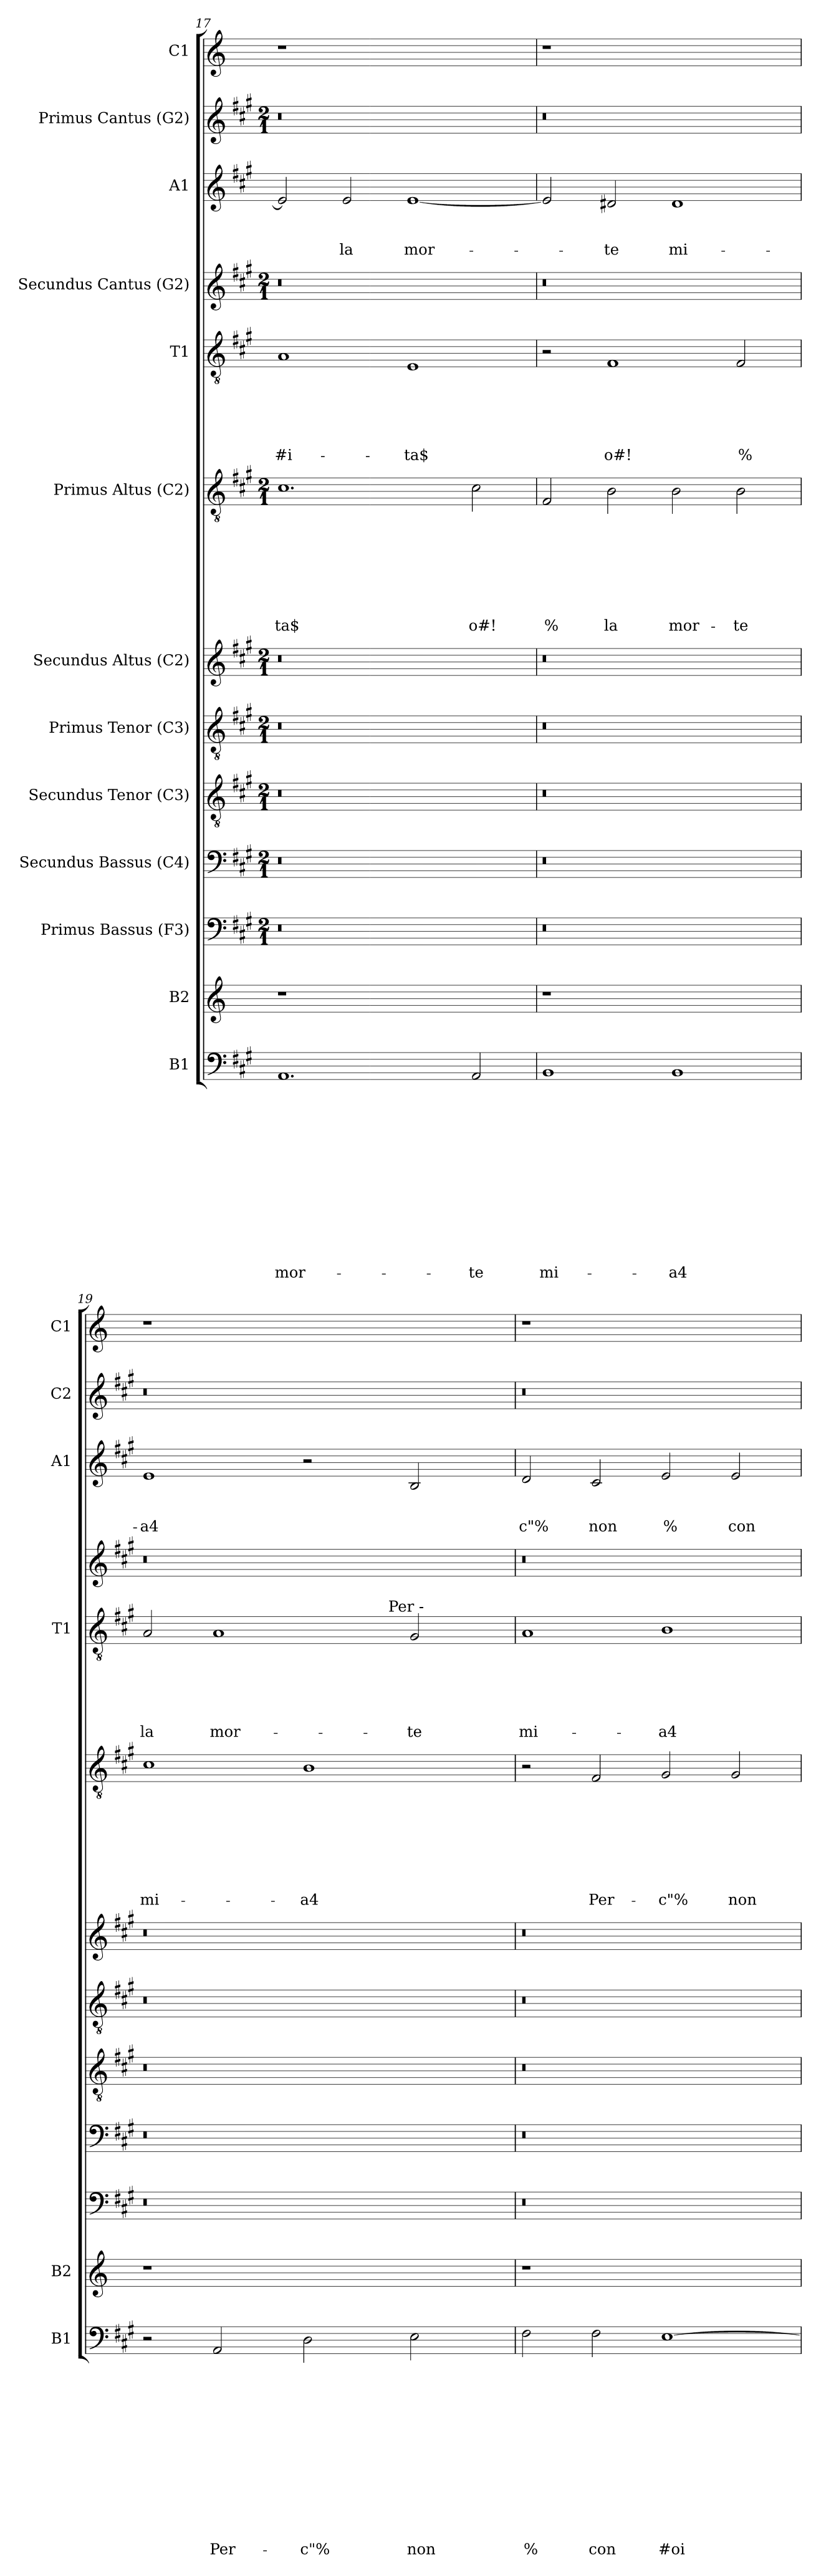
**kern	**text	**text	**text	**text	**text	**text	**text	**text	**text	**text	**text	**text	**text	**kern	**kern	**kern	**kern	**kern	**kern	**kern	**text	**text	**text	**text	**text	**text	**text	**text	**kern	**text	**text	**text	**text	**text	**text	**kern	**kern	**text	**text	**text	**kern	**kern
*part13	*part13	*part13	*part13	*part13	*part13	*part13	*part13	*part13	*part13	*part13	*part13	*part13	*part13	*part12	*part11	*part10	*part9	*part8	*part7	*part6	*part6	*part6	*part6	*part6	*part6	*part6	*part6	*part6	*part5	*part5	*part5	*part5	*part5	*part5	*part5	*part4	*part3	*part3	*part3	*part3	*part2	*part1
*staff13	*staff13	*staff13	*staff13	*staff13	*staff13	*staff13	*staff13	*staff13	*staff13	*staff13	*staff13	*staff13	*staff13	*staff12	*staff11	*staff10	*staff9	*staff8	*staff7	*staff6	*staff6	*staff6	*staff6	*staff6	*staff6	*staff6	*staff6	*staff6	*staff5	*staff5	*staff5	*staff5	*staff5	*staff5	*staff5	*staff4	*staff3	*staff3	*staff3	*staff3	*staff2	*staff1
*I"B1	*	*	*	*	*	*	*	*	*	*	*	*	*	*I"B2	*I"Primus Bassus (F3)	*I"Secundus Bassus (C4)	*I"Secundus Tenor (C3)	*I"Primus Tenor (C3)	*I"Secundus Altus (C2)	*I"Primus Altus (C2)	*	*	*	*	*	*	*	*	*I"T1	*	*	*	*	*	*	*I"Secundus Cantus (G2)	*I"A1	*	*	*	*I"Primus Cantus (G2)	*I"C1
*I'B1	*	*	*	*	*	*	*	*	*	*	*	*	*	*I'B2	*	*	*	*	*	*	*	*	*	*	*	*	*	*	*I'T1	*	*	*	*	*	*	*	*I'A1	*	*	*	*I'C2	*I'C1
!!LO:PB:g=z
*clefF4	*	*	*	*	*	*	*	*	*	*	*	*	*	*clefG2	*clefF4	*clefF4	*clefGv2	*clefGv2	*clefG2	*clefGv2	*	*	*	*	*	*	*	*	*clefGv2	*	*	*	*	*	*	*clefG2	*clefG2	*	*	*	*clefG2	*clefG2
*	*	*	*	*	*	*	*	*	*	*	*	*	*	*	*	*ITrd7c12	*	*	*	*	*	*	*	*	*	*	*	*	*	*	*	*	*	*	*	*	*	*	*	*	*	*
*k[f#c#g#]	*	*	*	*	*	*	*	*	*	*	*	*	*	*k[]	*k[f#c#g#]	*k[f#c#g#]	*k[f#c#g#]	*k[f#c#g#]	*k[f#c#g#]	*k[f#c#g#]	*	*	*	*	*	*	*	*	*k[f#c#g#]	*	*	*	*	*	*	*k[f#c#g#]	*k[f#c#g#]	*	*	*	*k[f#c#g#]	*k[]
*A:	*	*	*	*	*	*	*	*	*	*	*	*	*	*C:	*A:	*A:	*A:	*A:	*A:	*A:	*	*	*	*	*	*	*	*	*A:	*	*	*	*	*	*	*A:	*A:	*	*	*	*A:	*C:
*	*	*	*	*	*	*	*	*	*	*	*	*	*	*	*M2/1	*M2/1	*M2/1	*M2/1	*M2/1	*M2/1	*	*	*	*	*	*	*	*	*	*	*	*	*	*	*	*M2/1	*	*	*	*	*M2/1	*
=17	=17	=17	=17	=17	=17	=17	=17	=17	=17	=17	=17	=17	=17	=17	=17	=17	=17	=17	=17	=17	=17	=17	=17	=17	=17	=17	=17	=17	=17	=17	=17	=17	=17	=17	=17	=17	=17	=17	=17	=17	=17	=17
!	!	!	!	!	!	!	!	!	!	!	!	!	!LO:LY:b	!	!	!	!	!	!	!	!	!	!	!	!	!	!	!LO:LY:b	!	!	!	!	!	!	!LO:LY:b	!	!	!	!	!	!	!
1.AA	.	.	.	.	.	.	.	.	.	.	.	.	mor-	1r	0r	0r	0r	0r	0r	1.c#	.	.	.	.	.	.	.	-ta$	1A	.	.	.	.	.	#i-	0r	2e/]	.	.	.	0r	1r
!	!	!	!	!	!	!	!	!	!	!	!	!	!	!	!	!	!	!	!	!	!	!	!	!	!	!	!	!	!	!	!	!	!	!	!	!	!	!	!	!LO:LY:b	!	!
.	.	.	.	.	.	.	.	.	.	.	.	.	.	.	.	.	.	.	.	.	.	.	.	.	.	.	.	.	.	.	.	.	.	.	.	.	2e/	.	.	la	.	.
!	!	!	!	!	!	!	!	!	!	!	!	!	!	!	!	!	!	!	!	!	!	!	!	!	!	!	!	!	!	!	!	!	!	!	!LO:LY:b	!	!	!	!	!LO:LY:b	!	!
.	.	.	.	.	.	.	.	.	.	.	.	.	.	1ryy	.	.	.	.	.	.	.	.	.	.	.	.	.	.	1E	.	.	.	.	.	-ta$	.	[<1e	.	.	mor-	.	1ryy
!	!	!	!	!	!	!	!	!	!	!	!	!	!LO:LY:b	!	!	!	!	!	!	!	!	!	!	!	!	!	!	!LO:LY:b	!	!	!	!	!	!	!	!	!	!	!	!	!	!
2AA/	.	.	.	.	.	.	.	.	.	.	.	.	-te	.	.	.	.	.	.	2c#\	.	.	.	.	.	.	.	o#!	.	.	.	.	.	.	.	.	.	.	.	.	.	.
=18	=18	=18	=18	=18	=18	=18	=18	=18	=18	=18	=18	=18	=18	=18	=18	=18	=18	=18	=18	=18	=18	=18	=18	=18	=18	=18	=18	=18	=18	=18	=18	=18	=18	=18	=18	=18	=18	=18	=18	=18	=18	=18
!	!	!	!	!	!	!	!	!	!	!	!	!	!LO:LY:b	!	!	!	!	!	!	!	!	!	!	!	!	!	!	!LO:LY:b	!	!	!	!	!	!	!	!	!	!	!	!	!	!
1BB	.	.	.	.	.	.	.	.	.	.	.	.	mi-	1r	0r	0r	0r	0r	0r	2F#/	.	.	.	.	.	.	.	%	2r	.	.	.	.	.	.	0r	2e/]	.	.	.	0r	1r
!	!	!	!	!	!	!	!	!	!	!	!	!	!	!	!	!	!	!	!	!	!	!	!	!	!	!	!	!LO:LY:b	!	!	!	!	!	!	!LO:LY:b	!	!	!	!	!LO:LY:b	!	!
.	.	.	.	.	.	.	.	.	.	.	.	.	.	.	.	.	.	.	.	2B\	.	.	.	.	.	.	.	la	1F#	.	.	.	.	.	o#!	.	2d#/	.	.	-te	.	.
!	!	!	!	!	!	!	!	!	!	!	!	!	!LO:LY:b	!	!	!	!	!	!	!	!	!	!	!	!	!	!	!LO:LY:b	!	!	!	!	!	!	!	!	!	!	!	!LO:LY:b	!	!
1BB	.	.	.	.	.	.	.	.	.	.	.	.	-a4	1ryy	.	.	.	.	.	2B\	.	.	.	.	.	.	.	mor-	.	.	.	.	.	.	.	.	1d#	.	.	mi-	.	1ryy
!	!	!	!	!	!	!	!	!	!	!	!	!	!	!	!	!	!	!	!	!	!	!	!	!	!	!	!	!LO:LY:b	!	!	!	!	!	!	!LO:LY:b	!	!	!	!	!	!	!
.	.	.	.	.	.	.	.	.	.	.	.	.	.	.	.	.	.	.	.	2B\	.	.	.	.	.	.	.	-te	2F#/	.	.	.	.	.	%	.	.	.	.	.	.	.
=19	=19	=19	=19	=19	=19	=19	=19	=19	=19	=19	=19	=19	=19	=19	=19	=19	=19	=19	=19	=19	=19	=19	=19	=19	=19	=19	=19	=19	=19	=19	=19	=19	=19	=19	=19	=19	=19	=19	=19	=19	=19	=19
!	!	!	!	!	!	!	!	!	!	!	!	!	!	!	!	!	!	!	!	!	!	!	!	!	!	!	!	!LO:LY:b	!	!	!	!	!	!	!LO:LY:b	!	!	!	!	!LO:LY:b	!	!
*	*	*	*	*	*	*	*	*	*	*	*	*	*	*	*	*	*	*	*	*	*	*	*	*	*	*	*	*	*^	*	*	*	*	*	*	*	*	*	*	*	*	*
2r	.	.	.	.	.	.	.	.	.	.	.	.	.	1r	0r	0r	0r	0r	0r	1c#	.	.	.	.	.	.	.	mi-	2A/	3%2ryy	.	.	.	.	.	la	0r	1e	.	.	-a4	0r	1r
!	!	!	!	!	!	!	!	!	!	!	!	!	!LO:LY:b	!	!	!	!	!	!	!	!	!	!	!	!	!	!	!	!	!	!	!	!	!	!	!LO:LY:b	!	!	!	!	!	!	!
2AA/	.	.	.	.	.	.	.	.	.	.	.	.	Per-	.	.	.	.	.	.	.	.	.	.	.	.	.	.	.	1A	.	.	.	.	.	.	mor-	.	.	.	.	.	.	.
.	.	.	.	.	.	.	.	.	.	.	.	.	.	.	.	.	.	.	.	.	.	.	.	.	.	.	.	.	.	3%2ryy	.	.	.	.	.	.	.	.	.	.	.	.	.
!	!	!	!	!	!	!	!	!	!	!	!	!	!LO:LY:b	!	!	!	!	!	!	!	!	!	!	!	!	!	!	!LO:LY:b	!	!	!	!	!	!	!	!	!	!	!	!	!	!	!
2D\	.	.	.	.	.	.	.	.	.	.	.	.	-c"%	1ryy	.	.	.	.	.	1B	.	.	.	.	.	.	.	-a4	.	.	.	.	.	.	.	.	.	2r	.	.	.	.	1ryy
.	.	.	.	.	.	.	.	.	.	.	.	.	.	.	.	.	.	.	.	.	.	.	.	.	.	.	.	.	.	12ryy	.	.	.	.	.	.	.	.	.	.	.	.	.
.	.	.	.	.	.	.	.	.	.	.	.	.	.	.	.	.	.	.	.	.	.	.	.	.	.	.	.	.	.	96ryy	.	.	.	.	.	.	.	.	.	.	.	.	.
!	!	!	!	!	!	!	!	!	!	!	!	!	!	!	!	!	!	!	!	!	!	!	!	!	!	!	!	!	!	!LO:TX:a:t=Per -	!	!	!	!	!	!	!	!	!	!	!	!	!
.	.	.	.	.	.	.	.	.	.	.	.	.	.	.	.	.	.	.	.	.	.	.	.	.	.	.	.	.	.	3ryy	.	.	.	.	.	.	.	.	.	.	.	.	.
!	!	!	!	!	!	!	!	!	!	!	!	!	!LO:LY:b	!	!	!	!	!	!	!	!	!	!	!	!	!	!	!	!	!	!	!	!	!	!	!LO:LY:b	!	!	!	!	!	!	!
2E\	.	.	.	.	.	.	.	.	.	.	.	.	non	.	.	.	.	.	.	.	.	.	.	.	.	.	.	.	2G#/	.	.	.	.	.	.	-te	.	2B/	.	.	.	.	.
.	.	.	.	.	.	.	.	.	.	.	.	.	.	.	.	.	.	.	.	.	.	.	.	.	.	.	.	.	.	6ryy	.	.	.	.	.	.	.	.	.	.	.	.	.
.	.	.	.	.	.	.	.	.	.	.	.	.	.	.	.	.	.	.	.	.	.	.	.	.	.	.	.	.	.	24..ryy	.	.	.	.	.	.	.	.	.	.	.	.	.
=20	=20	=20	=20	=20	=20	=20	=20	=20	=20	=20	=20	=20	=20	=20	=20	=20	=20	=20	=20	=20	=20	=20	=20	=20	=20	=20	=20	=20	=20	=20	=20	=20	=20	=20	=20	=20	=20	=20	=20	=20	=20	=20	=20
!	!	!	!	!	!	!	!	!	!	!	!	!	!LO:LY:b	!	!	!	!	!	!	!	!	!	!	!	!	!	!	!	!	!	!	!	!	!	!	!LO:LY:b	!	!	!	!	!LO:LY:b	!	!
*	*	*	*	*	*	*	*	*	*	*	*	*	*	*	*	*	*	*	*	*	*	*	*	*	*	*	*	*	*v	*v	*	*	*	*	*	*	*	*	*	*	*	*	*
2F#\	.	.	.	.	.	.	.	.	.	.	.	.	%	1r	0r	0r	0r	0r	0r	2r	.	.	.	.	.	.	.	.	1A	.	.	.	.	.	mi-	0r	2d/	.	.	c"%	0r	1r
!	!	!	!	!	!	!	!	!	!	!	!	!	!LO:LY:b	!	!	!	!	!	!	!	!	!	!	!	!	!	!	!LO:LY:b	!	!	!	!	!	!	!	!	!	!	!	!LO:LY:b	!	!
2F#\	.	.	.	.	.	.	.	.	.	.	.	.	con	.	.	.	.	.	.	2F#/	.	.	.	.	.	.	.	Per-	.	.	.	.	.	.	.	.	2c#/	.	.	non	.	.
!	!	!	!	!	!	!	!	!	!	!	!	!	!LO:LY:b	!	!	!	!	!	!	!	!	!	!	!	!	!	!	!LO:LY:b	!	!	!	!	!	!	!LO:LY:b	!	!	!	!	!LO:LY:b	!	!
[>1E	.	.	.	.	.	.	.	.	.	.	.	.	#oi	1ryy	.	.	.	.	.	2G#/	.	.	.	.	.	.	.	-c"%	1B	.	.	.	.	.	-a4	.	2e/	.	.	%	.	1ryy
!	!	!	!	!	!	!	!	!	!	!	!	!	!	!	!	!	!	!	!	!	!	!	!	!	!	!	!	!LO:LY:b	!	!	!	!	!	!	!	!	!	!	!	!LO:LY:b	!	!
.	.	.	.	.	.	.	.	.	.	.	.	.	.	.	.	.	.	.	.	2G#/	.	.	.	.	.	.	.	non	.	.	.	.	.	.	.	.	2e/	.	.	con	.	.
=	=	=	=	=	=	=	=	=	=	=	=	=	=	=	=	=	=	=	=	=	=	=	=	=	=	=	=	=	=	=	=	=	=	=	=	=	=	=	=	=	=	=
*-	*-	*-	*-	*-	*-	*-	*-	*-	*-	*-	*-	*-	*-	*-	*-	*-	*-	*-	*-	*-	*-	*-	*-	*-	*-	*-	*-	*-	*-	*-	*-	*-	*-	*-	*-	*-	*-	*-	*-	*-	*-	*-
